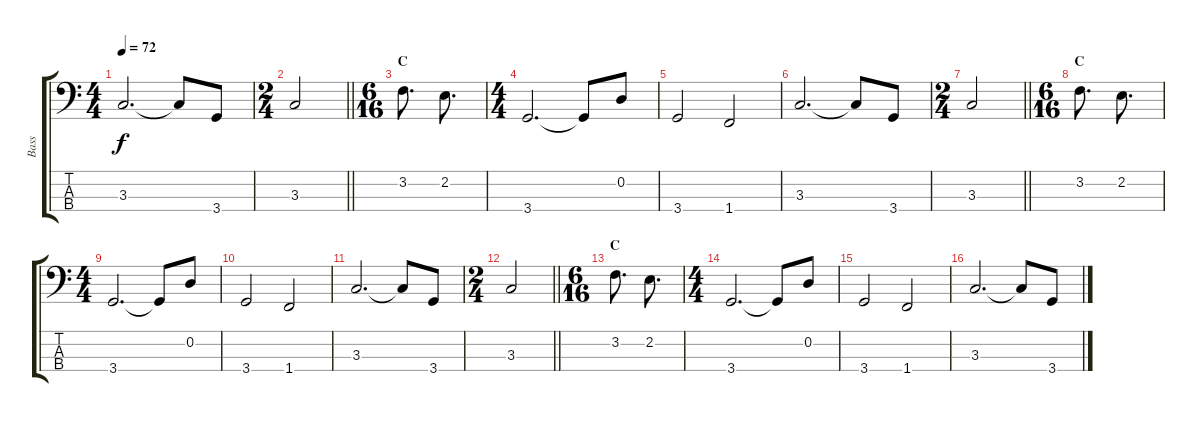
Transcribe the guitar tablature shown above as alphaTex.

\track ("Bass" "Bass") {instrument electricbassfinger}
\staff {score tabs}
\tuning (G2 D2 A1 E1) {hide}
\ts (4 4)
\tempo 72
\clef f4
\ks c
3.3.2{d dy f} 3.3{t}.8 3.4.8 |
\ts (2 4)
\barLineRight lightlight
3.3.2 |
\ts (6 16)
\section ("" "C")
3.2.8{d} 2.2.8{d} |
\ts (4 4)
3.4.2{d} 3.4{t}.8 0.2.8 |
3.4.2 1.4.2 |
3.3.2{d} 3.3{t}.8 3.4.8 |
\ts (2 4)
\barLineRight lightlight
3.3.2 |
\ts (6 16)
\section ("" "C")
3.2.8{d} 2.2.8{d} |
\ts (4 4)
3.4.2{d} 3.4{t}.8 0.2.8 |
3.4.2 1.4.2 |
3.3.2{d} 3.3{t}.8 3.4.8 |
\ts (2 4)
\barLineRight lightlight
3.3.2 |
\ts (6 16)
\section ("" "C")
3.2.8{d} 2.2.8{d} |
\ts (4 4)
3.4.2{d} 3.4{t}.8 0.2.8 |
3.4.2 1.4.2 |
3.3.2{d} 3.3{t}.8 3.4.8
